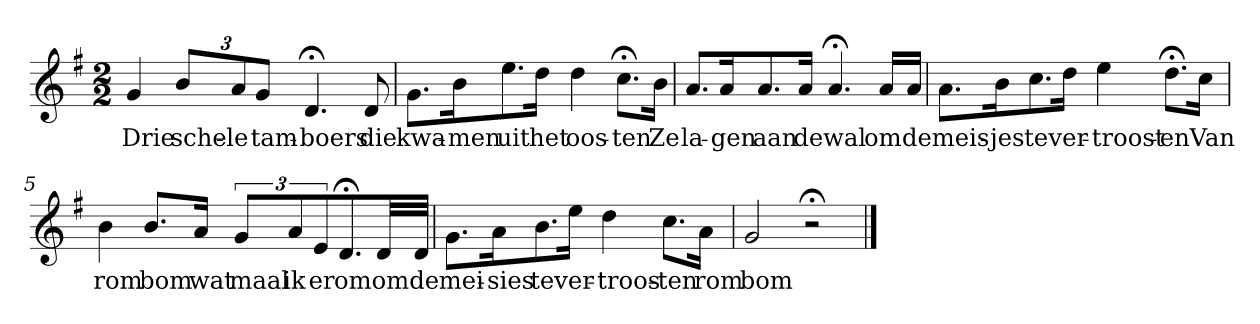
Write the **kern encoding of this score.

**kern	**text
*part1	*part1
*staff1	*staff1
*k[f#]	*
*G:	*
*M2/2	*
*MM120	*
=1	=1
4g	Drie
12bL	sche-
12a	-le
12gJ	tam-
4.d;<	-boers
8d	die
=2	=2
8.gL	kwa-
16bK	-men
8.ee	uit
16ddJk	het
4dd	oos-
8.cc;<L	-ten
16bJk	Ze
=3	=3
8.aL	la-
16aK	-gen
8.a	aan
16aJk	de
4.a;<	wal
16aLL	om
16aJJ	de
=4	=4
8.aL	meis-
16bK	-jes
8.cc	te
16ddJk	ver-
4ee	-troost-
8.dd;<L	-en
16ccJk	Van
=5	=5
4b	rom
8.bL	bom
16aJk	wat
12gL	maal
12a	ik
12e	er
8.d;<	om
32dLL	om
32dJJJ	de
=6	=6
8.gL	mei-
16aK	-sies
8.b	te
16eeJk	ver-
4dd	-troos-
8.ccL	-ten
16aJk	rom
=7	=7
2g	bom
2r;<	.
==	==
*-	*-
